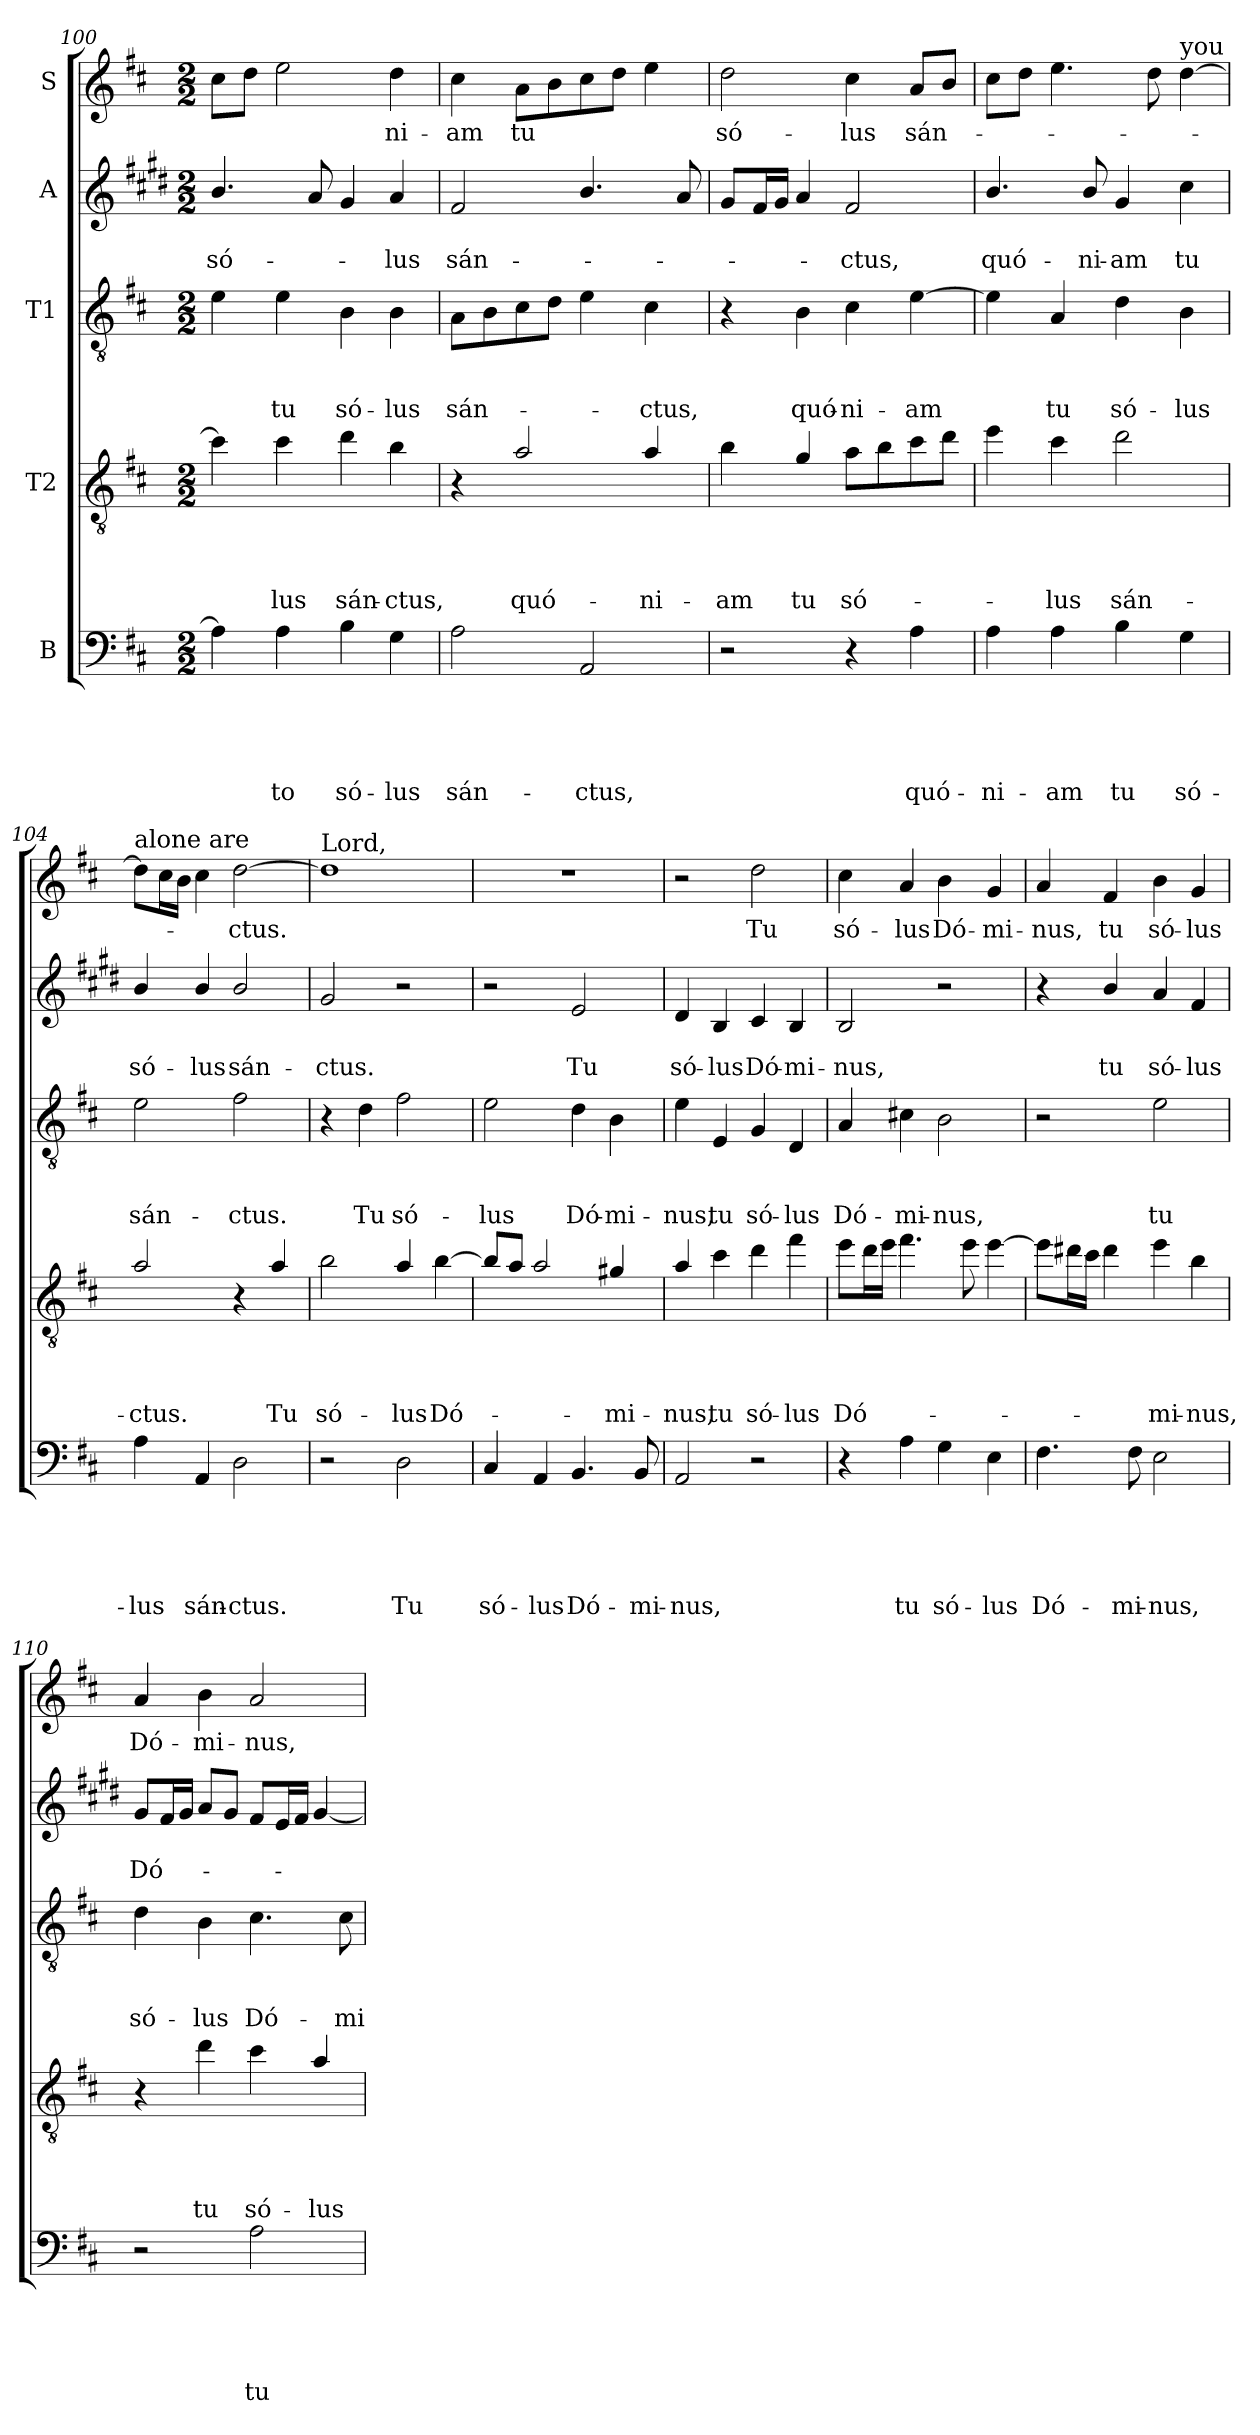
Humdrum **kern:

**kern	**text	**text	**text	**text	**text	**kern	**text	**text	**text	**text	**kern	**text	**text	**text	**kern	**text	**text	**kern	**text
*part5	*part5	*part5	*part5	*part5	*part5	*part4	*part4	*part4	*part4	*part4	*part3	*part3	*part3	*part3	*part2	*part2	*part2	*part1	*part1
*staff5	*staff5	*staff5	*staff5	*staff5	*staff5	*staff4	*staff4	*staff4	*staff4	*staff4	*staff3	*staff3	*staff3	*staff3	*staff2	*staff2	*staff2	*staff1	*staff1
*I"B	*	*	*	*	*	*I"T2	*	*	*	*	*I"T1	*	*	*	*I"A	*	*	*I"S	*
*clefF4	*	*	*	*	*	*clefGv2	*	*	*	*	*clefGv2	*	*	*	*clefG2	*	*	*clefG2	*
*	*	*	*	*	*	*ITrd8c14	*	*	*	*	*	*	*	*	*ITrd1c2	*	*	*	*
*k[f#c#]	*	*	*	*	*	*k[f#c#]	*	*	*	*	*k[f#c#]	*	*	*	*k[f#c#]	*	*	*k[f#c#]	*
*D:	*	*	*	*	*	*D:	*	*	*	*	*D:	*	*	*	*D:	*	*	*D:	*
*M2/2	*	*	*	*	*	*M2/2	*	*	*	*	*M2/2	*	*	*	*M2/2	*	*	*M2/2	*
=100	=100	=100	=100	=100	=100	=100	=100	=100	=100	=100	=100	=100	=100	=100	=100	=100	=100	=100	=100
!	!	!	!	!	!	!	!	!	!	!	!	!	!	!	!	!	!LO:LY:b	!	!
4A\]	.	.	.	.	.	4c#\]	.	.	.	.	4e\	.	.	.	4.a/	.	só-	8cc#\L	.
.	.	.	.	.	.	.	.	.	.	.	.	.	.	.	.	.	.	8dd\J	.
!	!	!	!	!	!LO:LY:b	!	!	!	!	!LO:LY:b	!	!	!	!LO:LY:b	!	!	!	!	!
4A\	.	.	.	.	to	4c#\	.	.	.	-lus	4e\	.	.	tu	.	.	.	2ee\	.
.	.	.	.	.	.	.	.	.	.	.	.	.	.	.	8g/	.	.	.	.
!	!	!	!	!	!LO:LY:b	!	!	!	!	!LO:LY:b	!	!	!	!LO:LY:b	!	!	!	!	!
4B\	.	.	.	.	só-	4d\	.	.	.	sán-	4B\	.	.	só-	4f#/	.	.	.	.
!	!	!	!	!	!LO:LY:b	!	!	!	!	!LO:LY:b	!	!	!	!LO:LY:b	!	!	!LO:LY:b	!	!LO:LY:b
4G\	.	.	.	.	-lus	4B\	.	.	.	-ctus,	4B\	.	.	-lus	4g/	.	-lus	4dd\	-ni-
=101	=101	=101	=101	=101	=101	=101	=101	=101	=101	=101	=101	=101	=101	=101	=101	=101	=101	=101	=101
!	!	!	!	!	!LO:LY:b	!	!	!	!	!	!	!	!	!LO:LY:b	!	!	!LO:LY:b	!	!LO:LY:b
2A\	.	.	.	.	sán-	4r	.	.	.	.	8A\L	.	.	sán-	2e/	.	sán-	4cc#\	-am
.	.	.	.	.	.	.	.	.	.	.	8B\	.	.	.	.	.	.	.	.
!	!	!	!	!	!	!	!	!	!	!LO:LY:b	!	!	!	!	!	!	!	!	!LO:LY:b
.	.	.	.	.	.	2A/	.	.	.	quó-	8c#\	.	.	.	.	.	.	8a\L	tu
.	.	.	.	.	.	.	.	.	.	.	8d\J	.	.	.	.	.	.	8b\	.
!	!	!	!	!	!LO:LY:b	!	!	!	!	!	!	!	!	!	!	!	!	!	!
2AA/	.	.	.	.	-ctus,	.	.	.	.	.	4e\	.	.	.	4.a/	.	.	8cc#\	.
.	.	.	.	.	.	.	.	.	.	.	.	.	.	.	.	.	.	8dd\J	.
!	!	!	!	!	!	!	!	!	!	!LO:LY:b	!	!	!	!LO:LY:b	!	!	!	!	!
.	.	.	.	.	.	4A/	.	.	.	-ni-	4c#\	.	.	-ctus,	.	.	.	4ee\	.
.	.	.	.	.	.	.	.	.	.	.	.	.	.	.	8g/	.	.	.	.
=102	=102	=102	=102	=102	=102	=102	=102	=102	=102	=102	=102	=102	=102	=102	=102	=102	=102	=102	=102
!	!	!	!	!	!	!	!	!	!	!LO:LY:b	!	!	!	!	!	!	!	!	!LO:LY:b
2r	.	.	.	.	.	4B\	.	.	.	-am	4r	.	.	.	8f#/L	.	.	2dd\	só-
.	.	.	.	.	.	.	.	.	.	.	.	.	.	.	16e/L	.	.	.	.
.	.	.	.	.	.	.	.	.	.	.	.	.	.	.	16f#/JJ	.	.	.	.
!	!	!	!	!	!	!	!	!	!	!LO:LY:b	!	!	!	!LO:LY:b	!	!	!	!	!
.	.	.	.	.	.	4G/	.	.	.	tu	4B\	.	.	quó-	4g/	.	.	.	.
!	!	!	!	!	!	!	!	!	!	!LO:LY:b	!	!	!	!LO:LY:b	!	!	!LO:LY:b	!	!LO:LY:b
4r	.	.	.	.	.	8A\L	.	.	.	só-	4c#\	.	.	-ni-	2e/	.	-ctus,	4cc#\	-lus
.	.	.	.	.	.	8B\	.	.	.	.	.	.	.	.	.	.	.	.	.
!	!	!	!	!	!LO:LY:b	!	!	!	!	!	!	!	!	!LO:LY:b	!	!	!	!	!LO:LY:b
4A\	.	.	.	.	quó-	8c#\	.	.	.	.	[4e\	.	.	-am	.	.	.	8a/L	sán-
.	.	.	.	.	.	8d\J	.	.	.	.	.	.	.	.	.	.	.	8b/J	.
!!LO:LB:g=z
=103	=103	=103	=103	=103	=103	=103	=103	=103	=103	=103	=103	=103	=103	=103	=103	=103	=103	=103	=103
!	!	!	!	!	!LO:LY:b	!	!	!	!	!	!	!	!	!	!	!	!LO:LY:b	!	!
4A\	.	.	.	.	-ni-	4e\	.	.	.	.	4e\]	.	.	.	4.a/	.	quó-	8cc#\L	.
.	.	.	.	.	.	.	.	.	.	.	.	.	.	.	.	.	.	8dd\J	.
!	!	!	!	!	!LO:LY:b	!	!	!	!	!LO:LY:b	!	!	!	!LO:LY:b	!	!	!	!	!
4A\	.	.	.	.	-am	4c#\	.	.	.	-lus	4A/	.	.	tu	.	.	.	4.ee\	.
!	!	!	!	!	!	!	!	!	!	!	!	!	!	!	!	!	!LO:LY:b	!	!
.	.	.	.	.	.	.	.	.	.	.	.	.	.	.	8a/	.	-ni-	.	.
!	!	!	!	!	!LO:LY:b	!	!	!	!	!LO:LY:b	!	!	!	!LO:LY:b	!	!	!LO:LY:b	!	!
4B\	.	.	.	.	tu	2d\	.	.	.	sán-	4d\	.	.	só-	4f#/	.	-am	.	.
.	.	.	.	.	.	.	.	.	.	.	.	.	.	.	.	.	.	8dd\	.
!	!	!	!	!	!	!	!	!	!	!	!	!	!	!	!	!	!	!LO:TX:a:t=you	!
!	!	!	!	!	!LO:LY:b	!	!	!	!	!	!	!	!	!LO:LY:b	!	!	!LO:LY:b	!	!
4G\	.	.	.	.	só-	.	.	.	.	.	4B\	.	.	-lus	4b\	.	tu	[4dd\	.
=104	=104	=104	=104	=104	=104	=104	=104	=104	=104	=104	=104	=104	=104	=104	=104	=104	=104	=104	=104
!	!	!	!	!	!	!	!	!	!	!	!	!	!	!	!	!	!	!LO:TX:a:t=alone are	!
!	!	!	!	!	!LO:LY:b	!	!	!	!	!LO:LY:b	!	!	!	!LO:LY:b	!	!	!LO:LY:b	!	!
4A\	.	.	.	.	-lus	2A/	.	.	.	-ctus.	2e\	.	.	sán-	4a/	.	só-	8dd\L]	.
.	.	.	.	.	.	.	.	.	.	.	.	.	.	.	.	.	.	16cc#\L	.
.	.	.	.	.	.	.	.	.	.	.	.	.	.	.	.	.	.	16b\JJ	.
!	!	!	!	!	!LO:LY:b	!	!	!	!	!	!	!	!	!	!	!	!LO:LY:b	!	!
4AA/	.	.	.	.	sán-	.	.	.	.	.	.	.	.	.	4a/	.	-lus	4cc#\	.
!	!	!	!	!	!LO:LY:b	!	!	!	!	!	!	!	!	!LO:LY:b	!	!	!LO:LY:b	!	!LO:LY:b
2D\	.	.	.	.	-ctus.	4r	.	.	.	.	2f#\	.	.	-ctus.	2a/	.	sán-	[2dd\	-ctus.
!	!	!	!	!	!	!	!	!	!	!LO:LY:b	!	!	!	!	!	!	!	!	!
.	.	.	.	.	.	4A/	.	.	.	Tu	.	.	.	.	.	.	.	.	.
=105	=105	=105	=105	=105	=105	=105	=105	=105	=105	=105	=105	=105	=105	=105	=105	=105	=105	=105	=105
!	!	!	!	!	!	!	!	!	!	!	!	!	!	!	!	!	!	!LO:TX:a:t=Lord,	!
!	!	!	!	!	!	!	!	!	!	!LO:LY:b	!	!	!	!	!	!	!LO:LY:b	!	!
2r	.	.	.	.	.	2B\	.	.	.	só-	4r	.	.	.	2f#/	.	-ctus.	1dd]	.
!	!	!	!	!	!	!	!	!	!	!	!	!	!	!LO:LY:b	!	!	!	!	!
.	.	.	.	.	.	.	.	.	.	.	4d\	.	.	Tu	.	.	.	.	.
!	!	!	!	!	!LO:LY:b	!	!	!	!	!LO:LY:b	!	!	!	!LO:LY:b	!	!	!	!	!
2D\	.	.	.	.	Tu	4A/	.	.	.	-lus	2f#\	.	.	só-	2r	.	.	.	.
!	!	!	!	!	!	!	!	!	!	!LO:LY:b	!	!	!	!	!	!	!	!	!
.	.	.	.	.	.	[4B\	.	.	.	Dó-	.	.	.	.	.	.	.	.	.
=106	=106	=106	=106	=106	=106	=106	=106	=106	=106	=106	=106	=106	=106	=106	=106	=106	=106	=106	=106
!	!	!	!	!	!LO:LY:b	!	!	!	!	!	!	!	!	!LO:LY:b	!	!	!	!	!
4C#/	.	.	.	.	só-	8B/L]	.	.	.	.	2e\	.	.	-lus	2r	.	.	1r	.
.	.	.	.	.	.	8A/J	.	.	.	.	.	.	.	.	.	.	.	.	.
!	!	!	!	!	!LO:LY:b	!	!	!	!	!	!	!	!	!	!	!	!	!	!
4AA/	.	.	.	.	-lus	2A/	.	.	.	.	.	.	.	.	.	.	.	.	.
!	!	!	!	!	!LO:LY:b	!	!	!	!	!	!	!	!	!LO:LY:b	!	!	!LO:LY:b	!	!
4.BB/	.	.	.	.	Dó-	.	.	.	.	.	4d\	.	.	Dó-	2d/	.	Tu	.	.
!	!	!	!	!	!	!	!	!	!	!LO:LY:b	!	!	!	!LO:LY:b	!	!	!	!	!
.	.	.	.	.	.	4G#/	.	.	.	-mi-	4B\	.	.	-mi-	.	.	.	.	.
!	!	!	!	!	!LO:LY:b	!	!	!	!	!	!	!	!	!	!	!	!	!	!
8BB/	.	.	.	.	-mi-	.	.	.	.	.	.	.	.	.	.	.	.	.	.
=107	=107	=107	=107	=107	=107	=107	=107	=107	=107	=107	=107	=107	=107	=107	=107	=107	=107	=107	=107
!	!	!	!	!	!LO:LY:b	!	!	!	!	!LO:LY:b	!	!	!	!LO:LY:b	!	!	!LO:LY:b	!	!
2AA/	.	.	.	.	-nus,	4A/	.	.	.	-nus,	4e\	.	.	-nus,	4c#/	.	só-	2r	.
!	!	!	!	!	!	!	!	!	!	!LO:LY:b	!	!	!	!LO:LY:b	!	!	!LO:LY:b	!	!
.	.	.	.	.	.	4c#\	.	.	.	tu	4E/	.	.	tu	4A/	.	-lus	.	.
!	!	!	!	!	!	!	!	!	!	!LO:LY:b	!	!	!	!LO:LY:b	!	!	!LO:LY:b	!	!LO:LY:b
2r	.	.	.	.	.	4d\	.	.	.	só-	4G/	.	.	só-	4B/	.	Dó-	2dd\	Tu
!	!	!	!	!	!	!	!	!	!	!LO:LY:b	!	!	!	!LO:LY:b	!	!	!LO:LY:b	!	!
.	.	.	.	.	.	4f#\	.	.	.	-lus	4D/	.	.	-lus	4A/	.	-mi-	.	.
!!LO:PB:g=z
=108	=108	=108	=108	=108	=108	=108	=108	=108	=108	=108	=108	=108	=108	=108	=108	=108	=108	=108	=108
!	!	!	!	!	!	!	!	!	!	!LO:LY:b	!	!	!	!LO:LY:b	!	!	!LO:LY:b	!	!LO:LY:b
4r	.	.	.	.	.	8e\L	.	.	.	Dó-	4A/	.	.	Dó-	2A/	.	-nus,	4cc#\	só-
.	.	.	.	.	.	16d\L	.	.	.	.	.	.	.	.	.	.	.	.	.
.	.	.	.	.	.	16e\JJ	.	.	.	.	.	.	.	.	.	.	.	.	.
!	!	!	!	!	!LO:LY:b	!	!	!	!	!	!	!	!	!LO:LY:b	!	!	!	!	!LO:LY:b
4A\	.	.	.	.	tu	4.f#\	.	.	.	.	4c#X\	.	.	-mi-	.	.	.	4a/	-lus
!	!	!	!	!	!LO:LY:b	!	!	!	!	!	!	!	!	!LO:LY:b	!	!	!	!	!LO:LY:b
4G\	.	.	.	.	só-	.	.	.	.	.	2B\	.	.	-nus,	2r	.	.	4b\	Dó-
.	.	.	.	.	.	8e\	.	.	.	.	.	.	.	.	.	.	.	.	.
!	!	!	!	!	!LO:LY:b	!	!	!	!	!	!	!	!	!	!	!	!	!	!LO:LY:b
4E\	.	.	.	.	-lus	[4e\	.	.	.	.	.	.	.	.	.	.	.	4g/	-mi-
=109	=109	=109	=109	=109	=109	=109	=109	=109	=109	=109	=109	=109	=109	=109	=109	=109	=109	=109	=109
!	!	!	!	!	!LO:LY:b	!	!	!	!	!	!	!	!	!	!	!	!	!	!LO:LY:b
4.F#\	.	.	.	.	Dó-	8e\L]	.	.	.	.	2r	.	.	.	4r	.	.	4a/	-nus,
.	.	.	.	.	.	16d#\L	.	.	.	.	.	.	.	.	.	.	.	.	.
.	.	.	.	.	.	16c#\JJ	.	.	.	.	.	.	.	.	.	.	.	.	.
!	!	!	!	!	!	!	!	!	!	!	!	!	!	!	!	!	!LO:LY:b	!	!LO:LY:b
.	.	.	.	.	.	4d#\	.	.	.	.	.	.	.	.	4a/	.	tu	4f#/	tu
!	!	!	!	!	!LO:LY:b	!	!	!	!	!	!	!	!	!	!	!	!	!	!
8F#\	.	.	.	.	-mi-	.	.	.	.	.	.	.	.	.	.	.	.	.	.
!	!	!	!	!	!LO:LY:b	!	!	!	!	!LO:LY:b	!	!	!	!LO:LY:b	!	!	!LO:LY:b	!	!LO:LY:b
2E\	.	.	.	.	-nus,	4e\	.	.	.	-mi-	2e\	.	.	tu	4g/	.	só-	4b\	só-
!	!	!	!	!	!	!	!	!	!	!LO:LY:b	!	!	!	!	!	!	!LO:LY:b	!	!LO:LY:b
.	.	.	.	.	.	4B\	.	.	.	-nus,	.	.	.	.	4e/	.	-lus	4g/	-lus
=110	=110	=110	=110	=110	=110	=110	=110	=110	=110	=110	=110	=110	=110	=110	=110	=110	=110	=110	=110
!	!	!	!	!	!	!	!	!	!	!	!	!	!	!LO:LY:b	!	!	!LO:LY:b	!	!LO:LY:b
2r	.	.	.	.	.	4r	.	.	.	.	4d\	.	.	só-	8f#/L	.	Dó-	4a/	Dó-
.	.	.	.	.	.	.	.	.	.	.	.	.	.	.	16e/L	.	.	.	.
.	.	.	.	.	.	.	.	.	.	.	.	.	.	.	16f#/JJ	.	.	.	.
!	!	!	!	!	!	!	!	!	!	!LO:LY:b	!	!	!	!LO:LY:b	!	!	!	!	!LO:LY:b
.	.	.	.	.	.	4d\	.	.	.	tu	4B\	.	.	-lus	8g/L	.	.	4b\	-mi-
.	.	.	.	.	.	.	.	.	.	.	.	.	.	.	8f#/J	.	.	.	.
!	!	!	!	!	!LO:LY:b	!	!	!	!	!LO:LY:b	!	!	!	!LO:LY:b	!	!	!	!	!LO:LY:b
2A\	.	.	.	.	tu	4c#\	.	.	.	só-	4.c#\	.	.	Dó-	8e/L	.	.	2a/	-nus,
.	.	.	.	.	.	.	.	.	.	.	.	.	.	.	16d/L	.	.	.	.
.	.	.	.	.	.	.	.	.	.	.	.	.	.	.	16e/JJ	.	.	.	.
!	!	!	!	!	!	!	!	!	!	!LO:LY:b	!	!	!	!	!	!	!	!	!
.	.	.	.	.	.	4A/	.	.	.	-lus	.	.	.	.	[4f#/	.	.	.	.
!	!	!	!	!	!	!	!	!	!	!	!	!	!	!LO:LY:b	!	!	!	!	!
.	.	.	.	.	.	.	.	.	.	.	8c#\	.	.	-mi-	.	.	.	.	.
=	=	=	=	=	=	=	=	=	=	=	=	=	=	=	=	=	=	=	=
*-	*-	*-	*-	*-	*-	*-	*-	*-	*-	*-	*-	*-	*-	*-	*-	*-	*-	*-	*-
